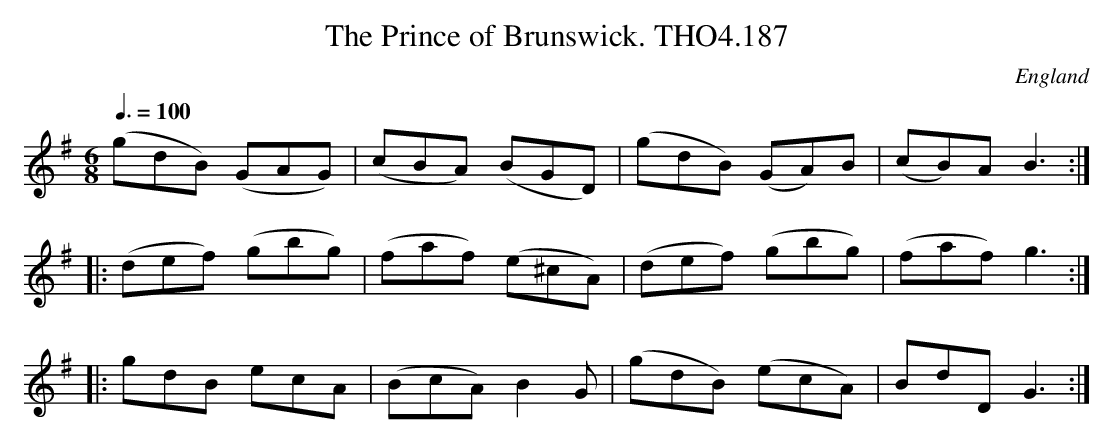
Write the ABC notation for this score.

X:1
T:Prince of Brunswick. THO4.187, The
O:England
M:6/8
L:1/8
Q:3/8=100
K:G major
(gdB) (GAG)|(cBA) (BGD)|(gdB) (GA)B|(cB)A B3:|
|:(def) (gbg)|(faf) (e^cA)|(def) (gbg)|(faf) g3:|
|:gdB ecA|(BcA) B2 G|(gdB) (ecA)|BdD G3:|
